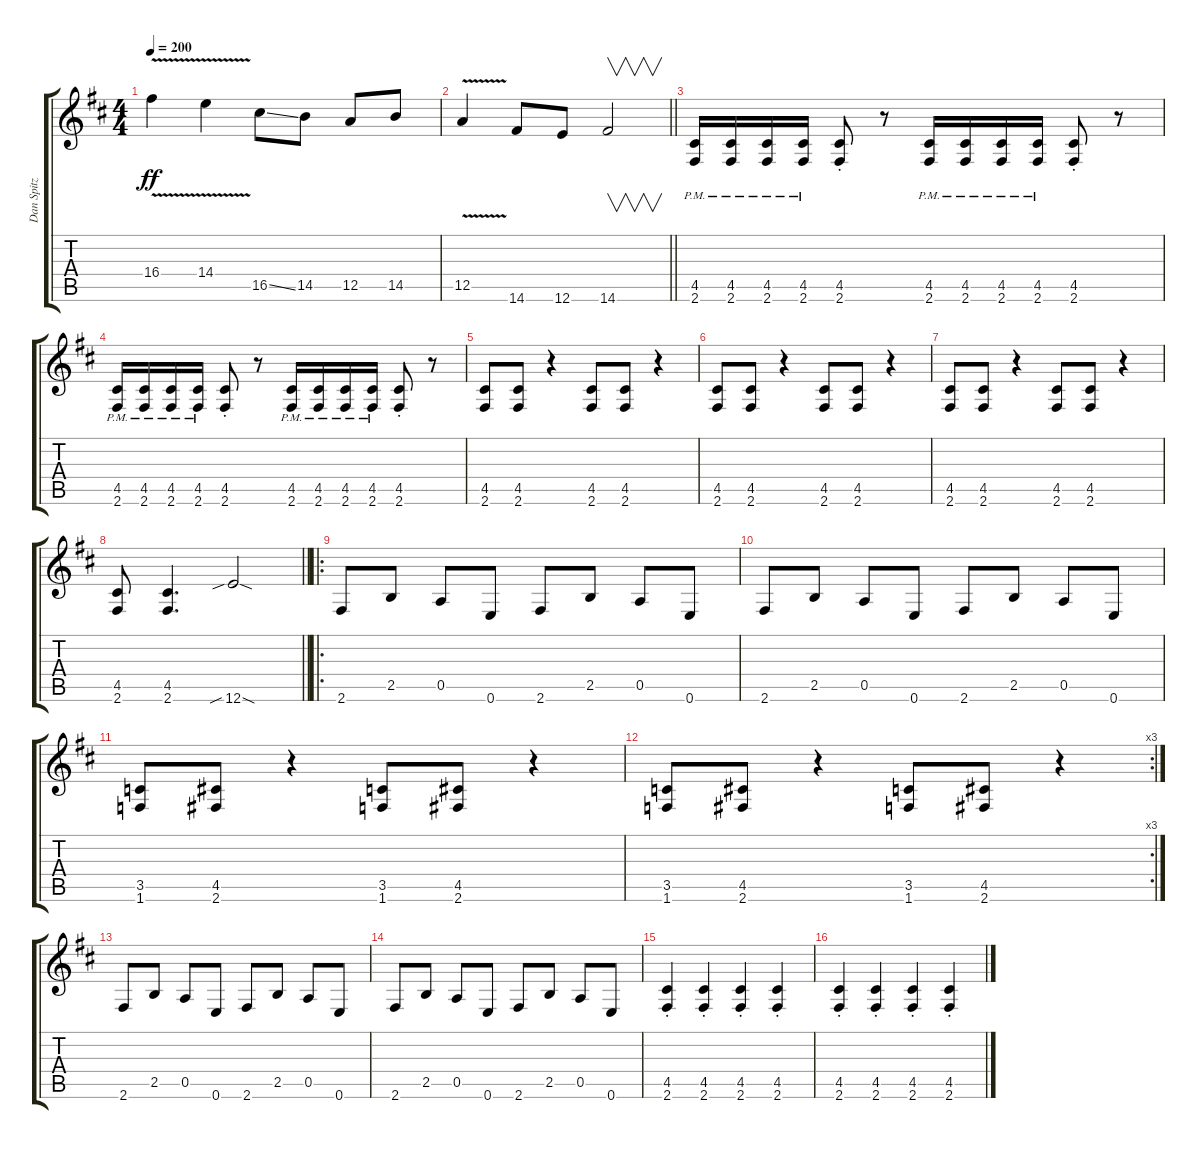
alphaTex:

\track ("Dan Spitz" "Dan Spitz") {instrument distortionguitar}
\staff {score tabs}
\tuning (E4 B3 G3 D3 A2 E2) {hide}
\ts (4 4)
\tempo 200
\clef g2
\ks d
16.4{v}.4{dy ff} 14.4{v}.4 16.5{ss}.8 14.5.8 12.5.8 14.5.8 |
\barLineRight lightlight
12.5{v}.4 14.6.8 12.6.8 14.6.2{v} |
(4.5{pm} 2.6{pm}).16 (4.5{pm} 2.6{pm}).16 (4.5{pm} 2.6{pm}).16 (4.5{pm} 2.6{pm}).16 (4.5{st} 2.6{st}).8 r.8 (4.5{pm} 2.6{pm}).16 (4.5{pm} 2.6{pm}).16 (4.5{pm} 2.6{pm}).16 (4.5{pm} 2.6{pm}).16 (4.5{st} 2.6{st}).8 r.8 |
(4.5{pm} 2.6{pm}).16 (4.5{pm} 2.6{pm}).16 (4.5{pm} 2.6{pm}).16 (4.5{pm} 2.6{pm}).16 (4.5{st} 2.6{st}).8 r.8 (4.5{pm} 2.6{pm}).16 (4.5{pm} 2.6{pm}).16 (4.5{pm} 2.6{pm}).16 (4.5{pm} 2.6{pm}).16 (4.5{st} 2.6{st}).8 r.8 |
(4.5 2.6).8 (4.5 2.6).8 r.4 (4.5 2.6).8 (4.5 2.6).8 r.4 |
(4.5 2.6).8 (4.5 2.6).8 r.4 (4.5 2.6).8 (4.5 2.6).8 r.4 |
(4.5 2.6).8 (4.5 2.6).8 r.4 (4.5 2.6).8 (4.5 2.6).8 r.4 |
\barLineRight lightlight
(4.5 2.6).8 (4.5 2.6).4{d} 12.6{sib sod}.2 |
\ro
2.6.8 2.5.8 0.5.8 0.6.8 2.6.8 2.5.8 0.5.8 0.6.8 |
2.6.8 2.5.8 0.5.8 0.6.8 2.6.8 2.5.8 0.5.8 0.6.8 |
(3.5 1.6).8 (4.5 2.6).8 r.4 (3.5 1.6).8 (4.5 2.6).8 r.4 |
\rc 3
(3.5 1.6).8 (4.5 2.6).8 r.4 (3.5 1.6).8 (4.5 2.6).8 r.4 |
2.6.8 2.5.8 0.5.8 0.6.8 2.6.8 2.5.8 0.5.8 0.6.8 |
2.6.8 2.5.8 0.5.8 0.6.8 2.6.8 2.5.8 0.5.8 0.6.8 |
(4.5{st} 2.6{st}).4 (4.5{st} 2.6{st}).4 (4.5{st} 2.6{st}).4 (4.5{st} 2.6{st}).4 |
(4.5{st} 2.6{st}).4 (4.5{st} 2.6{st}).4 (4.5{st} 2.6{st}).4 (4.5{st} 2.6{st}).4
